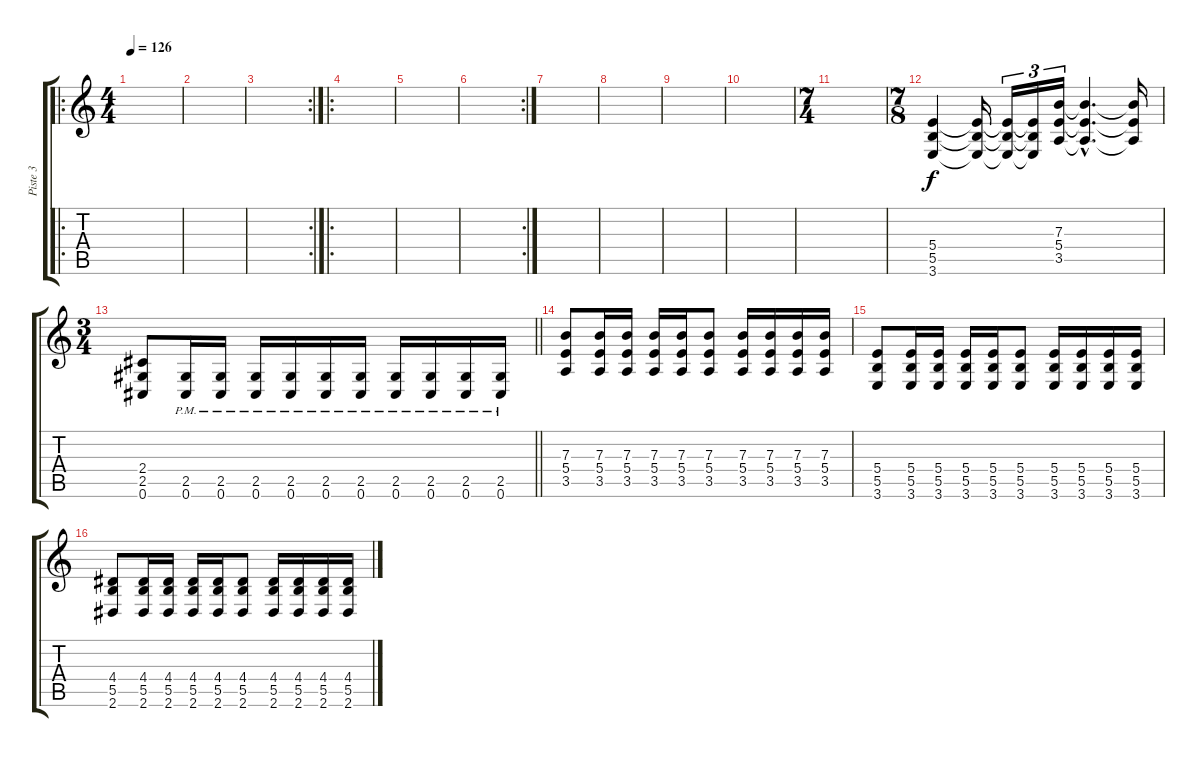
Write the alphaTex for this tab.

\track ("Piste 3" "Piste 3") {instrument distortionguitar}
\staff {score tabs}
\tuning (Db4 Ab3 E3 B2 Gb2 Db2) {hide}
\ro
\ts (4 4)
\tempo 126
\clef g2
\ks c
|
|
\rc 2
|
\ro
|
|
\rc 2
|
|
|
|
|
\ts (7 4)
|
\ts (7 8)
(5.4 5.5 3.6).4{volume 16} (5.4{t} 5.5{t} 3.6{t}).16 (5.4{t} 5.5{t} 3.6{t}).16{tu (3 2)} (5.4{t} 5.5{t} 3.6{t}).16{tu (3 2)} (7.3 5.4 3.5).16{tu (3 2)} (7.3{hac t} 5.4{hac t} 3.5{hac t}).4{d} (7.3{t} 5.4{t} 3.5{t}).16 |
\ts (3 4)
\barLineRight lightlight
(2.4 2.5 0.6).8 (2.5{pm} 0.6).16 (2.5{pm} 0.6).16 (2.5{pm} 0.6).16 (2.5{pm} 0.6).16 (2.5{pm} 0.6).16 (2.5{pm} 0.6).16 (2.5{pm} 0.6).16 (2.5{pm} 0.6).16 (2.5{pm} 0.6).16 (2.5{pm} 0.6).16 |
(7.3 5.4 3.5).8 (7.3 5.4 3.5).16 (7.3 5.4 3.5).16 (7.3 5.4 3.5).16 (7.3 5.4 3.5).16 (7.3 5.4 3.5).8 (7.3 5.4 3.5).16 (7.3 5.4 3.5).16 (7.3 5.4 3.5).16 (7.3 5.4 3.5).16 |
(5.4 5.5 3.6).8 (5.4 5.5 3.6).16 (5.4 5.5 3.6).16 (5.4 5.5 3.6).16 (5.4 5.5 3.6).16 (5.4 5.5 3.6).8 (5.4 5.5 3.6).16 (5.4 5.5 3.6).16 (5.4 5.5 3.6).16 (5.4 5.5 3.6).16 |
(4.4 5.5 2.6).8 (4.4 5.5 2.6).16 (4.4 5.5 2.6).16 (4.4 5.5 2.6).16 (4.4 5.5 2.6).16 (4.4 5.5 2.6).8 (4.4 5.5 2.6).16 (4.4 5.5 2.6).16 (4.4 5.5 2.6).16 (4.4 5.5 2.6).16
